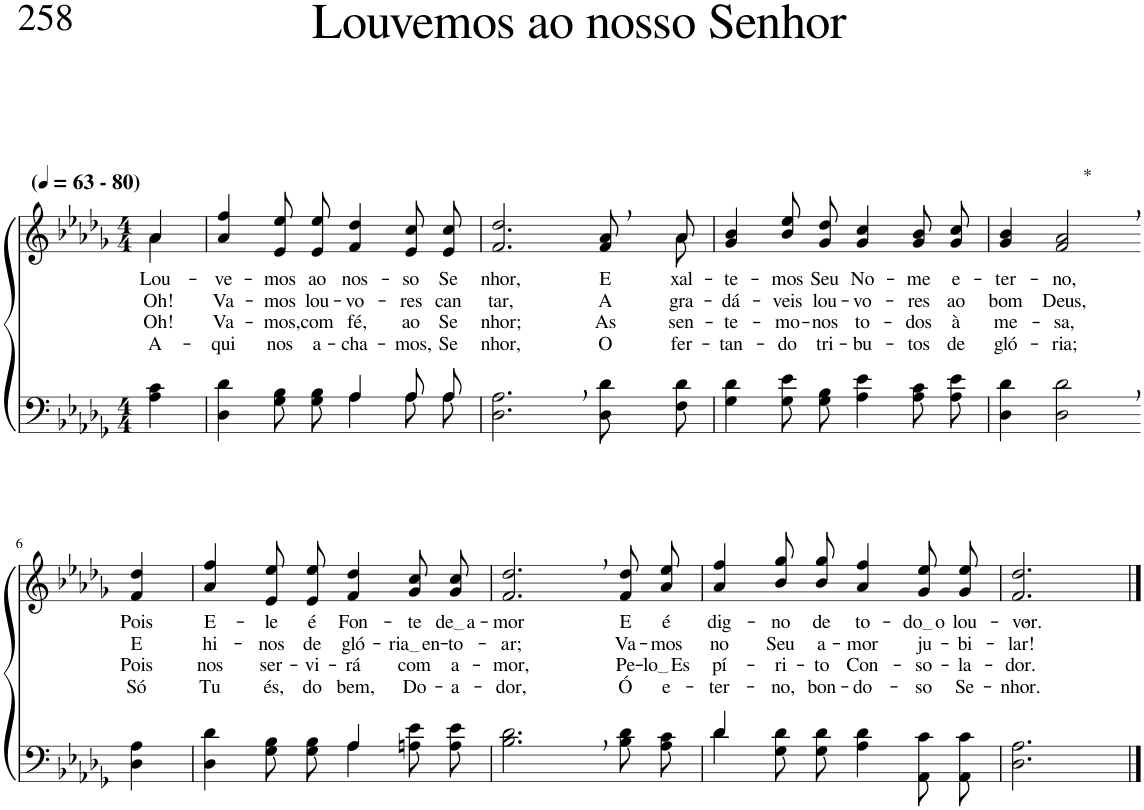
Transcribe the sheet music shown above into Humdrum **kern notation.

**kern	**kern	**text	**text	**text	**text
*part2	*part1	*part1	*part1	*part1	*part1
*staff2	*staff1	*staff1	*staff1	*staff1	*staff1
*I"Parte III e IV	*I"Parte I e II	*	*	*	*
*clefF4	*clefG2	*	*	*	*
*Trd2c3	*Trd2c3	*	*	*	*
*k[b-e-a-d-g-]	*k[b-e-a-d-g-]	*	*	*	*
*M4/4	*M4/4	*	*	*	*
*MM63	*MM63	*	*	*	*
=1	=1	=1	=1	=1	=1
!	!LO:TX:a:B:t=(	!	!	!	!
!	!LO:TX:a:B:t=- 80)	!	!	!	!
!	!	!LO:LY:b	!LO:LY:b	!LO:LY:b	!LO:LY:b
*	*^	*	*	*	*
4A-\ 4c\	4a-\	4a-/	Lou-	Oh!	Oh!	A-
=2	=2	=2	=2	=2	=2	=2
*^	*	*	*	*	*	*
!	!	!	!	!LO:LY:b	!LO:LY:b	!LO:LY:b	!LO:LY:b
*	*	*v	*v	*	*	*	*
2ryy	4D-\ 4d-\	4a-/ 4ff/	-ve-	Va-	Va-	-qui
!	!	!	!LO:LY:b	!LO:LY:b	!LO:LY:b	!LO:LY:b
.	8G-\ 8B-\L	8e-/ 8ee-/L	-mos	-mos	-mos,	nos
!	!	!	!LO:LY:b	!LO:LY:b	!LO:LY:b	!LO:LY:b
.	8G-\ 8B-\J	8e-/ 8ee-/J	ao	lou-	com	a-
!	!	!	!LO:LY:b	!LO:LY:b	!LO:LY:b	!LO:LY:b
4A-/	4A-\	4f/ 4dd-/	nos-	-vo-	fé,	-cha-
!	!	!	!LO:LY:b	!LO:LY:b	!LO:LY:b	!LO:LY:b
8A-/L	8A-\L	8e-/ 8cc/L	-so	-res	ao	-mos,
!	!	!	!LO:LY:b	!LO:LY:b	!LO:LY:b	!LO:LY:b
8A-/J	8A-\J	8e-/ 8cc/J	Se-	can-	Se-	Se-
=3	=3	=3	=3	=3	=3	=3
*	*	*^	*	*	*	*
!	!	!	!	!LO:LY:b	!LO:LY:b	!LO:LY:b	!LO:LY:b
*v	*v	*	*	*	*	*	*
2.D-\, 2.A-\,	2..ryy	2.f/ 2.dd-/	nhor,	-tar,	nhor;	nhor,
!	!	!	!LO:LY:b	!LO:LY:b	!LO:LY:b	!LO:LY:b
8D-\ 8d-\L	.	8f/ 8a-/L	E-	A-	As-	O-
!	!	!	!LO:LY:b	!LO:LY:b	!LO:LY:b	!LO:LY:b
8F\ 8d-\J	8a-\	8a-/J	-xal-	-gra-	-sen-	-fer-
=4	=4	=4	=4	=4	=4	=4
!	!	!	!LO:LY:b	!LO:LY:b	!LO:LY:b	!LO:LY:b
*	*v	*v	*	*	*	*
4G-\ 4d-\	4g-/ 4b-/	-te-	-dá-	-te-	-tan-
!	!	!LO:LY:b	!LO:LY:b	!LO:LY:b	!LO:LY:b
8G-\ 8e-\L	8b-\ 8ee-\L	-mos	-veis	-mo-	-do
!	!	!LO:LY:b	!LO:LY:b	!LO:LY:b	!LO:LY:b
8G-\ 8B-\J	8g-\ 8dd-\J	Seu	lou-	-nos	tri-
!	!	!LO:LY:b	!LO:LY:b	!LO:LY:b	!LO:LY:b
4A-\ 4e-\	4g-/ 4cc/	No-	-vo-	to-	-bu-
!	!	!LO:LY:b	!LO:LY:b	!LO:LY:b	!LO:LY:b
8A-\ 8c\L	8g-/ 8b-/L	-me	-res	-dos	-tos
!	!	!LO:LY:b	!LO:LY:b	!LO:LY:b	!LO:LY:b
8A-\ 8e-\J	8g-/ 8cc/J	e-	ao	à	de
=5	=5	=5	=5	=5	=5
!	!	!LO:LY:b	!LO:LY:b	!LO:LY:b	!LO:LY:b
4D-\ 4d-\	4g-/ 4b-/	-ter-	bom	me-	gló-
!	!LO:TX:a:t=*	!	!	!	!
!	!	!LO:LY:b	!LO:LY:b	!LO:LY:b	!LO:LY:b
2D-\, 2d-\,	2f/, 2a-/,	-no,	Deus,	-sa,	-ria;
!!LO:LB:g=z
=6-	=6-	=6-	=6-	=6-	=6-
!	!	!LO:LY:b	!LO:LY:b	!LO:LY:b	!LO:LY:b
4D-\ 4A-\	4f/ 4dd-/	Pois	E	Pois	Só
=7	=7	=7	=7	=7	=7
*^	*	*	*	*	*
!	!	!	!LO:LY:b	!LO:LY:b	!LO:LY:b	!LO:LY:b
4D-\ 4d-\	2ryy	4a-/ 4ff/	E-	hi-	nos	Tu
!	!	!	!LO:LY:b	!LO:LY:b	!LO:LY:b	!LO:LY:b
8G-\ 8B-\L	.	8e-/ 8ee-/L	-le	-nos	ser-	és,
!	!	!	!LO:LY:b	!LO:LY:b	!LO:LY:b	!LO:LY:b
8G-\ 8B-\J	.	8e-/ 8ee-/J	é	de	-vi-	do
!	!	!	!LO:LY:b	!LO:LY:b	!LO:LY:b	!LO:LY:b
4A-\	4A-/	4f/ 4dd-/	Fon-	gló-	-rá	bem,
!	!	!	!LO:LY:b	!LO:LY:b	!LO:LY:b	!LO:LY:b
8An\ 8e-\L	4ryy	8g-/ 8cc/L	-te	ria en	com	Do-
!	!	!	!LO:LY:b	!LO:LY:b	!LO:LY:b	!LO:LY:b
8A\ 8e-\J	.	8g-/ 8cc/J	de a	-to-	a-	-a-
*v	*v	*	*	*	*	*
=8	=8	=8	=8	=8	=8
!	!	!LO:LY:b	!LO:LY:b	!LO:LY:b	!LO:LY:b
2.B-\, 2.d-\,	2.f/, 2.dd-/,	-mor	-ar;	-mor,	-dor,
!	!	!LO:LY:b	!LO:LY:b	!LO:LY:b	!LO:LY:b
8B-\ 8d-\L	8f\ 8dd-\L	E	Va-	Pe-	Ó
!	!	!LO:LY:b	!LO:LY:b	!LO:LY:b	!LO:LY:b
8A-\ 8c\J	8a-\ 8ee-\J	é	-mos	lo Es	e-
=9	=9	=9	=9	=9	=9
*^	*	*	*	*	*
!	!	!	!LO:LY:b	!LO:LY:b	!LO:LY:b	!LO:LY:b
4d-/	4d-\	4a-/ 4ff/	dig-	no	pí-	-ter-
!	!	!	!LO:LY:b	!LO:LY:b	!LO:LY:b	!LO:LY:b
2.ryy	8G-\ 8d-\L	8b-\ 8gg-\L	-no	Seu	-ri-	-no,
!	!	!	!LO:LY:b	!LO:LY:b	!LO:LY:b	!LO:LY:b
.	8G-\ 8d-\J	8b-\ 8gg-\J	de	a-	-to	bon-
!	!	!	!LO:LY:b	!LO:LY:b	!LO:LY:b	!LO:LY:b
.	4A-\ 4d-\	4a-/ 4ff/	to-	-mor	Con-	-do-
!	!	!	!LO:LY:b	!LO:LY:b	!LO:LY:b	!LO:LY:b
.	8AA-\ 8c\L	8g-\ 8ee-\L	do o	ju-	-so-	-so
!	!	!	!LO:LY:b	!LO:LY:b	!LO:LY:b	!LO:LY:b
.	8AA-\ 8c\J	8g-\ 8ee-\J	lou-	-bi-	-la-	Se-
=10	=10	=10	=10	=10	=10	=10
!	!	!	!LO:LY:b	!LO:LY:b	!LO:LY:b	!LO:LY:b
*v	*v	*	*	*	*	*
2.D-\ 2.A-\	2.f/ 2.dd-/	-vor.-	-lar!	-dor.	-nhor.
==	==	==	==	==	==
*-	*-	*-	*-	*-	*-
